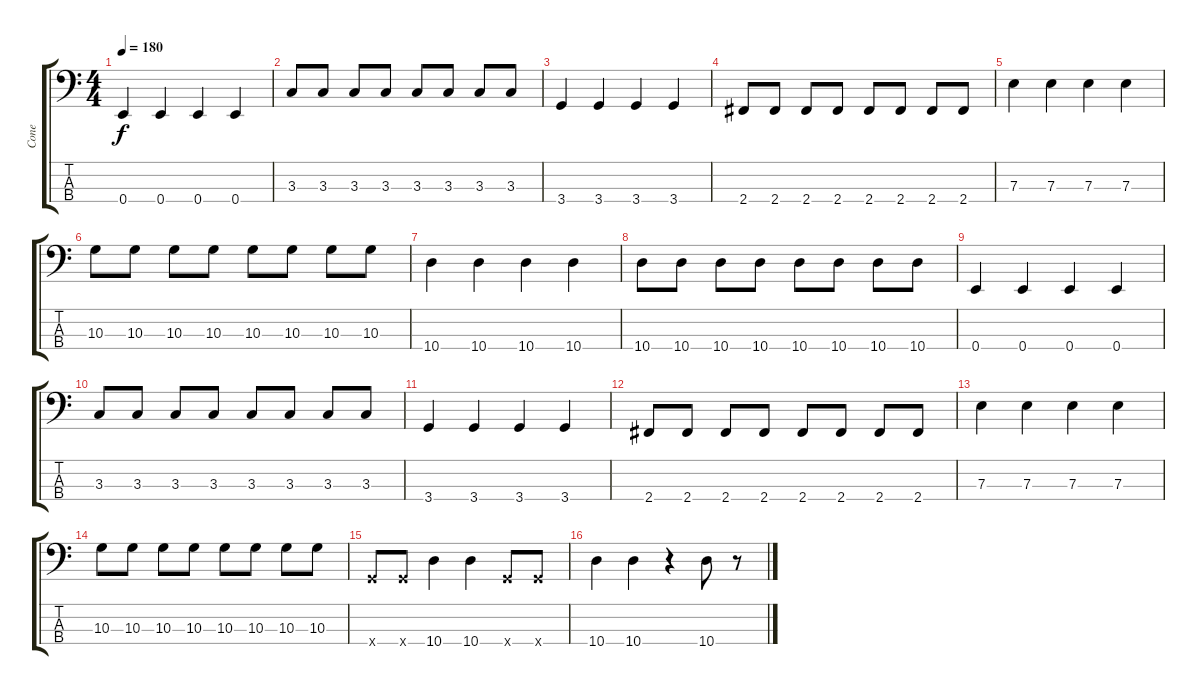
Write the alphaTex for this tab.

\track ("Cone" "Cone") {instrument electricbassfinger}
\staff {score tabs}
\tuning (G2 D2 A1 E1) {hide}
\ts (4 4)
\tempo 180
\clef f4
\ks c
0.4.4{dy f} 0.4.4 0.4.4 0.4.4 |
3.3.8 3.3.8 3.3.8 3.3.8 3.3.8 3.3.8 3.3.8 3.3.8 |
3.4.4 3.4.4 3.4.4 3.4.4 |
2.4.8 2.4.8 2.4.8 2.4.8 2.4.8 2.4.8 2.4.8 2.4.8 |
7.3.4 7.3.4 7.3.4 7.3.4 |
10.3.8 10.3.8 10.3.8 10.3.8 10.3.8 10.3.8 10.3.8 10.3.8 |
10.4.4 10.4.4 10.4.4 10.4.4 |
10.4.8 10.4.8 10.4.8 10.4.8 10.4.8 10.4.8 10.4.8 10.4.8 |
0.4.4 0.4.4 0.4.4 0.4.4 |
3.3.8 3.3.8 3.3.8 3.3.8 3.3.8 3.3.8 3.3.8 3.3.8 |
3.4.4 3.4.4 3.4.4 3.4.4 |
2.4.8 2.4.8 2.4.8 2.4.8 2.4.8 2.4.8 2.4.8 2.4.8 |
7.3.4 7.3.4 7.3.4 7.3.4 |
10.3.8 10.3.8 10.3.8 10.3.8 10.3.8 10.3.8 10.3.8 10.3.8 |
3.4{x}.8 3.4{x}.8 10.4.4 10.4.4 3.4{x}.8 3.4{x}.8 |
10.4.4 10.4.4 r.4 10.4.8 r.8
